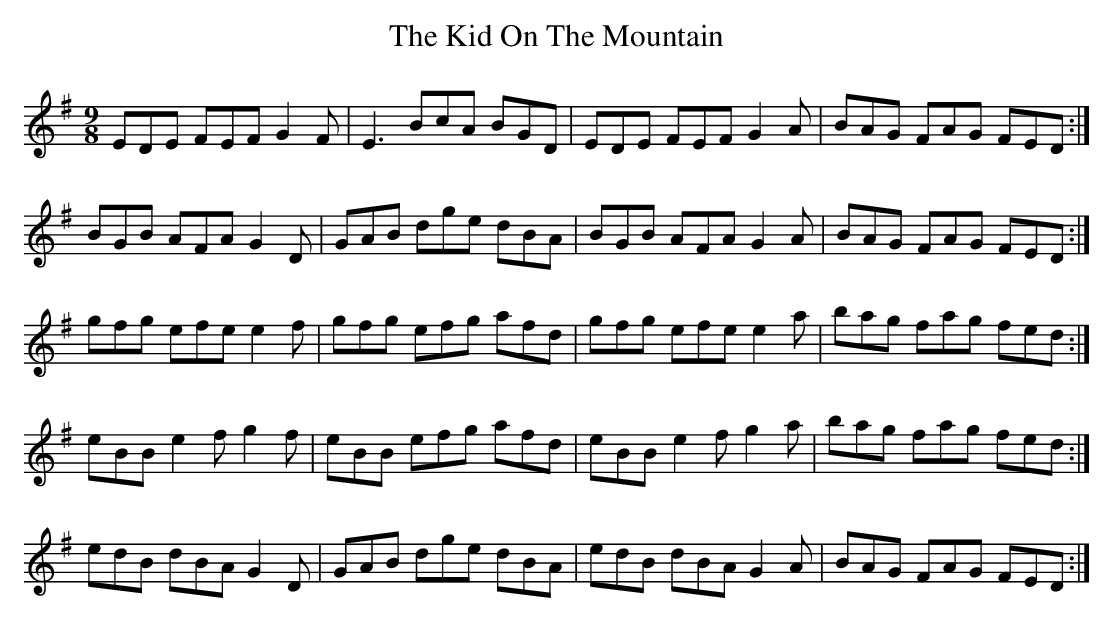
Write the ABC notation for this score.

X:1
T: The Kid On The Mountain
M: 9/8
L: 1/8
K: Emin
EDE FEF G2 F|E3 BcA BGD|EDE FEF G2A|BAG FAG FED:|
BGB AFA G2 D| GAB dge dBA| BGB AFA G2 A| BAG FAG FED:|
gfg efe e2 f|gfg efg afd| gfg efe e2 a|bag fag fed:|
eBB e2f g2f|eBB efg afd| eBB e2f g2a|bag fag fed:|
edB dBA G2D|GAB dge dBA|edB dBA G2A|BAG FAG FED:|
